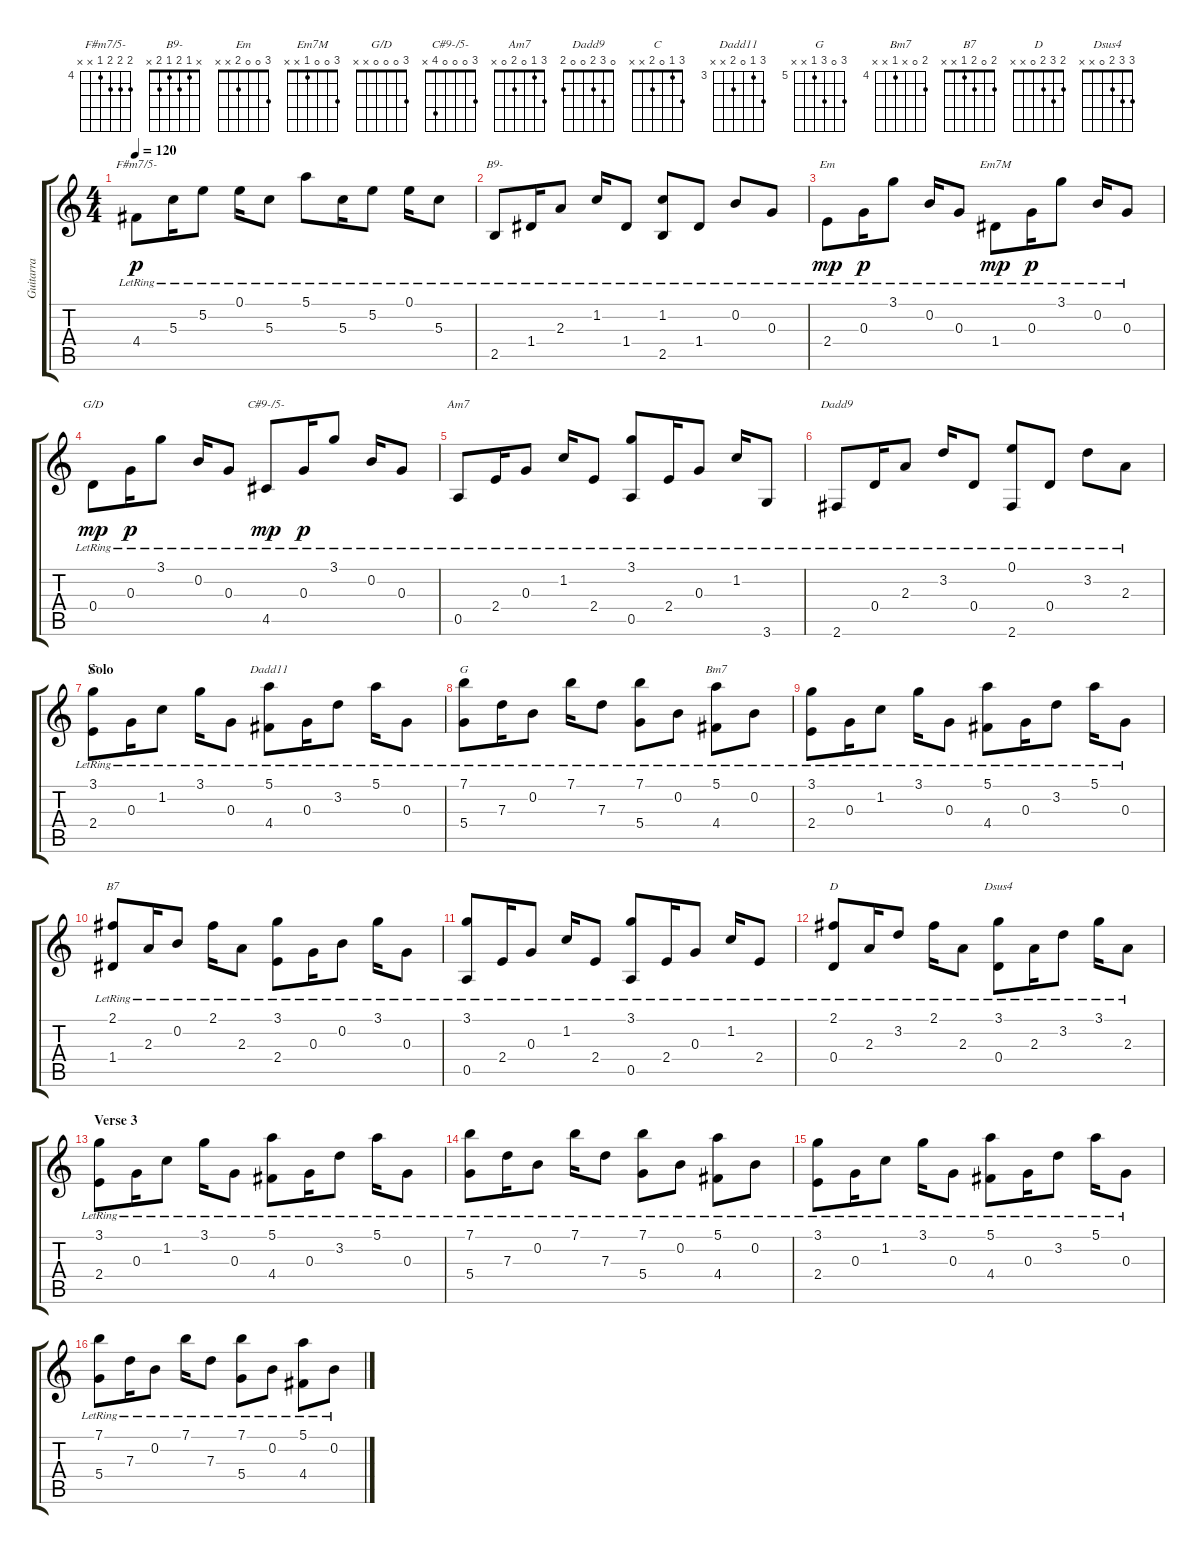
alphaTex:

\track ("Guitarra" "Guitarra") {instrument acousticguitarnylon}
\staff {score tabs}
\tuning (E4 B3 G3 D3 A2 E2) {hide}
\chord ("F#m7/5-" 5 5 5 4 x x) {firstfret 4}
\chord ("B9-" x 1 2 1 2 x)
\chord ("Em" 3 0 0 2 x x)
\chord ("Em7M" 3 0 0 1 x x)
\chord ("G/D" 3 0 0 0 x x)
\chord ("C#9-/5-" 3 0 0 0 4 x)
\chord ("Am7" 3 1 0 2 0 x)
\chord ("Dadd9" 0 3 2 0 0 2)
\chord ("C" 3 1 0 2 x x)
\chord ("Dadd11" 5 3 0 4 x x) {firstfret 3}
\chord ("G" 7 0 7 5 x x) {firstfret 5}
\chord ("Bm7" 5 0 x 4 x x) {firstfret 4}
\chord ("B7" 2 0 2 1 x x)
\chord ("D" 2 3 2 0 x x)
\chord ("Dsus4" 3 3 2 0 x x)
\ts (4 4)
\tempo 120
\clef g2
\ks c
4.4{lr}.8{ch "F#m7/5-" dy p} 5.3{lr}.16 5.2{lr}.8 0.1{lr}.16 5.3{lr}.8 5.1{lr}.8 5.3{lr}.16 5.2{lr}.8 0.1{lr}.16 5.3{lr}.8 |
2.5{lr}.8{ch "B9-"} 1.4{lr}.16 2.3{lr}.8 1.2{lr}.16 1.4{lr}.8 (1.2{lr} 2.5{lr}).8 1.4{lr}.8 0.2{lr}.8 0.3{lr}.8 |
2.4{lr}.8{ch "Em" dy mp} 0.3{lr}.16{dy p} 3.1{lr}.8 0.2{lr}.16 0.3{lr}.8 1.4{lr}.8{ch "Em7M" dy mp} 0.3{lr}.16{dy p} 3.1{lr}.8 0.2{lr}.16 0.3{lr}.8 |
0.4{lr}.8{ch "G/D" dy mp} 0.3{lr}.16{dy p} 3.1{lr}.8 0.2{lr}.16 0.3{lr}.8 4.5{lr}.8{ch "C#9-/5-" dy mp} 0.3{lr}.16{dy p} 3.1{lr}.8 0.2{lr}.16 0.3{lr}.8 |
0.5{lr}.8{ch "Am7"} 2.4{lr}.16 0.3{lr}.8 1.2{lr}.16 2.4{lr}.8 (3.1{lr} 0.5{lr}).8 2.4{lr}.16 0.3{lr}.8 1.2{lr}.16 3.6{lr}.8 |
2.6{lr}.8{ch "Dadd9"} 0.4{lr}.16 2.3{lr}.8 3.2{lr}.16 0.4{lr}.8 (0.1{lr} 2.6{lr}).8 0.4{lr}.8 3.2{lr}.8 2.3{lr}.8 |
\section ("" "Solo")
(3.1{lr} 2.4{lr}).8{ch "C"} 0.3{lr}.16 1.2{lr}.8 3.1{lr}.16 0.3{lr}.8 (5.1{lr} 4.4{lr}).8{ch "Dadd11"} 0.3{lr}.16 3.2{lr}.8 5.1{lr}.16 0.3{lr}.8 |
(7.1{lr} 5.4{lr}).8{ch "G"} 7.3{lr}.16 0.2{lr}.8 7.1{lr}.16 7.3{lr}.8 (7.1{lr} 5.4{lr}).8 0.2{lr}.8 (5.1{lr} 4.4{lr}).8{ch "Bm7"} 0.2{lr}.8 |
(3.1{lr} 2.4{lr}).8 0.3{lr}.16 1.2{lr}.8 3.1{lr}.16 0.3{lr}.8 (5.1{lr} 4.4{lr}).8 0.3{lr}.16 3.2{lr}.8 5.1{lr}.16 0.3{lr}.8 |
(2.1{lr} 1.4{lr}).8{ch "B7"} 2.3{lr}.16 0.2{lr}.8 2.1{lr}.16 2.3{lr}.8 (3.1{lr} 2.4{lr}).8 0.3{lr}.16 0.2{lr}.8 3.1{lr}.16 0.3{lr}.8 |
(3.1{lr} 0.5{lr}).8 2.4{lr}.16 0.3{lr}.8 1.2{lr}.16 2.4{lr}.8 (3.1{lr} 0.5{lr}).8 2.4{lr}.16 0.3{lr}.8 1.2{lr}.16 2.4{lr}.8 |
(2.1{lr} 0.4{lr}).8{ch "D"} 2.3{lr}.16 3.2{lr}.8 2.1{lr}.16 2.3{lr}.8 (3.1{lr} 0.4{lr}).8{ch "Dsus4"} 2.3{lr}.16 3.2{lr}.8 3.1{lr}.16 2.3{lr}.8 |
\section ("" "Verse 3")
(3.1{lr} 2.4{lr}).8 0.3{lr}.16 1.2{lr}.8 3.1{lr}.16 0.3{lr}.8 (5.1{lr} 4.4{lr}).8 0.3{lr}.16 3.2{lr}.8 5.1{lr}.16 0.3{lr}.8 |
(7.1{lr} 5.4{lr}).8 7.3{lr}.16 0.2{lr}.8 7.1{lr}.16 7.3{lr}.8 (7.1{lr} 5.4{lr}).8 0.2{lr}.8 (5.1{lr} 4.4{lr}).8 0.2{lr}.8 |
(3.1{lr} 2.4{lr}).8 0.3{lr}.16 1.2{lr}.8 3.1{lr}.16 0.3{lr}.8 (5.1{lr} 4.4{lr}).8 0.3{lr}.16 3.2{lr}.8 5.1{lr}.16 0.3{lr}.8 |
(7.1{lr} 5.4{lr}).8 7.3{lr}.16 0.2{lr}.8 7.1{lr}.16 7.3{lr}.8 (7.1{lr} 5.4{lr}).8 0.2{lr}.8 (5.1{lr} 4.4{lr}).8 0.2{lr}.8
